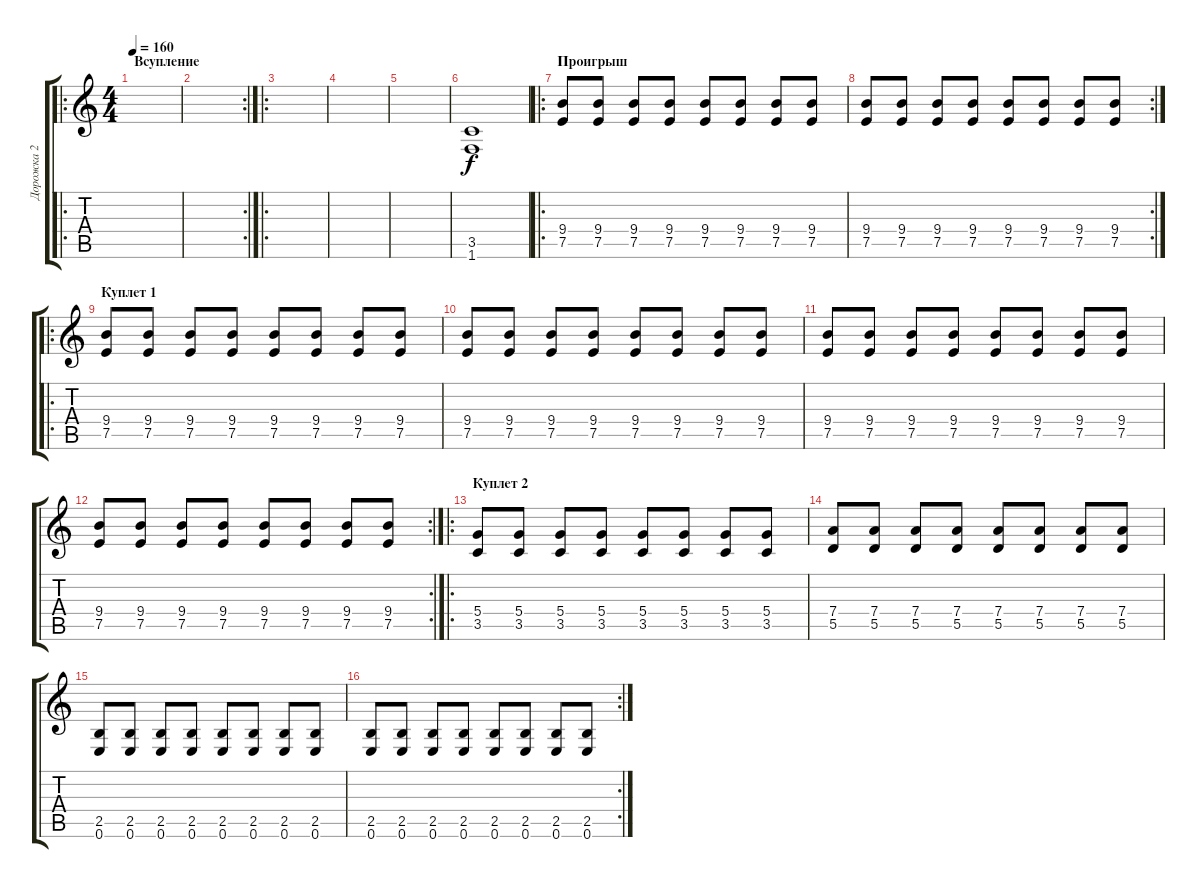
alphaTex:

\track ("Дорожка 2" "Дорожка 2") {instrument distortionguitar}
\staff {score tabs}
\tuning (E4 B3 G3 D3 A2 E2) {hide}
\ro
\ts (4 4)
\section ("" "Всупление")
\tempo 160
\clef g2
\ks c
|
\rc 2
|
\ro
|
|
|
(3.5 1.6).1 |
\ro
\section ("" "Проигрыш")
(9.4 7.5).8 (9.4 7.5).8 (9.4 7.5).8 (9.4 7.5).8 (9.4 7.5).8 (9.4 7.5).8 (9.4 7.5).8 (9.4 7.5).8 |
\rc 2
(9.4 7.5).8 (9.4 7.5).8 (9.4 7.5).8 (9.4 7.5).8 (9.4 7.5).8 (9.4 7.5).8 (9.4 7.5).8 (9.4 7.5).8 |
\ro
\section ("" "Куплет 1")
(9.4 7.5).8 (9.4 7.5).8 (9.4 7.5).8 (9.4 7.5).8 (9.4 7.5).8 (9.4 7.5).8 (9.4 7.5).8 (9.4 7.5).8 |
(9.4 7.5).8 (9.4 7.5).8 (9.4 7.5).8 (9.4 7.5).8 (9.4 7.5).8 (9.4 7.5).8 (9.4 7.5).8 (9.4 7.5).8 |
(9.4 7.5).8 (9.4 7.5).8 (9.4 7.5).8 (9.4 7.5).8 (9.4 7.5).8 (9.4 7.5).8 (9.4 7.5).8 (9.4 7.5).8 |
\rc 2
(9.4 7.5).8 (9.4 7.5).8 (9.4 7.5).8 (9.4 7.5).8 (9.4 7.5).8 (9.4 7.5).8 (9.4 7.5).8 (9.4 7.5).8 |
\ro
\section ("" "Куплет 2")
(5.4 3.5).8 (5.4 3.5).8 (5.4 3.5).8 (5.4 3.5).8 (5.4 3.5).8 (5.4 3.5).8 (5.4 3.5).8 (5.4 3.5).8 |
(7.4 5.5).8 (7.4 5.5).8 (7.4 5.5).8 (7.4 5.5).8 (7.4 5.5).8 (7.4 5.5).8 (7.4 5.5).8 (7.4 5.5).8 |
(2.5 0.6).8 (2.5 0.6).8 (2.5 0.6).8 (2.5 0.6).8 (2.5 0.6).8 (2.5 0.6).8 (2.5 0.6).8 (2.5 0.6).8 |
\rc 2
(2.5 0.6).8 (2.5 0.6).8 (2.5 0.6).8 (2.5 0.6).8 (2.5 0.6).8 (2.5 0.6).8 (2.5 0.6).8 (2.5 0.6).8
